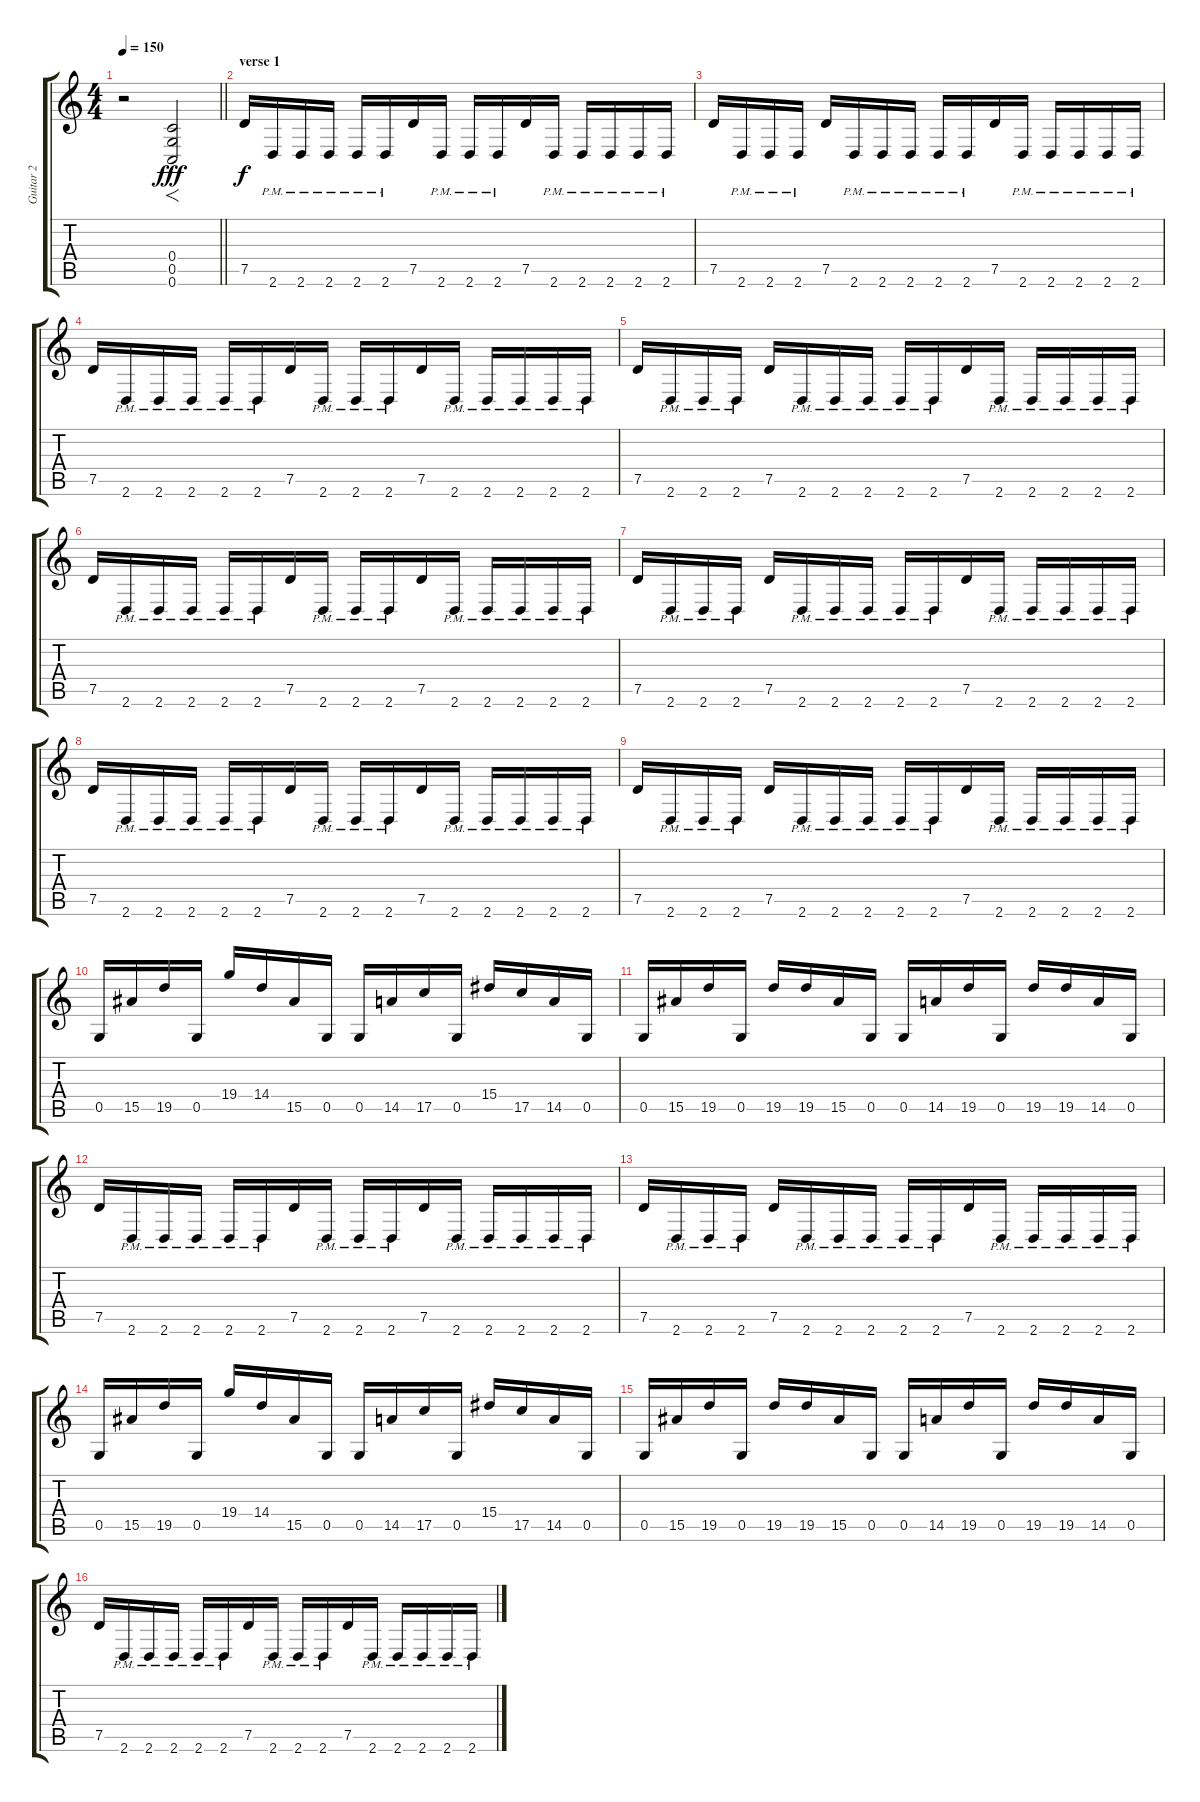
\track ("Guitar 2" "Guitar 2") {instrument distortionguitar}
\staff {score tabs}
\tuning (D4 A3 F3 C3 G2 C2) {hide}
\ts (4 4)
\tempo 150
\clef g2
\barLineRight lightlight
\ks c
r.2{dy f} (0.4 0.5 0.6).2{f dy fff} |
\section ("" "verse 1")
7.5.16{dy f balance 12} 2.6{pm}.16 2.6{pm}.16 2.6{pm}.16 2.6{pm}.16 2.6{pm}.16 7.5.16 2.6{pm}.16 2.6{pm}.16 2.6{pm}.16 7.5.16 2.6{pm}.16 2.6{pm}.16 2.6{pm}.16 2.6{pm}.16 2.6{pm}.16 |
7.5.16 2.6{pm}.16 2.6{pm}.16 2.6{pm}.16 7.5.16 2.6{pm}.16 2.6{pm}.16 2.6{pm}.16 2.6{pm}.16 2.6{pm}.16 7.5.16 2.6{pm}.16 2.6{pm}.16 2.6{pm}.16 2.6{pm}.16 2.6{pm}.16 |
7.5.16 2.6{pm}.16 2.6{pm}.16 2.6{pm}.16 2.6{pm}.16 2.6{pm}.16 7.5.16 2.6{pm}.16 2.6{pm}.16 2.6{pm}.16 7.5.16 2.6{pm}.16 2.6{pm}.16 2.6{pm}.16 2.6{pm}.16 2.6{pm}.16 |
7.5.16 2.6{pm}.16 2.6{pm}.16 2.6{pm}.16 7.5.16 2.6{pm}.16 2.6{pm}.16 2.6{pm}.16 2.6{pm}.16 2.6{pm}.16 7.5.16 2.6{pm}.16 2.6{pm}.16 2.6{pm}.16 2.6{pm}.16 2.6{pm}.16 |
7.5.16 2.6{pm}.16 2.6{pm}.16 2.6{pm}.16 2.6{pm}.16 2.6{pm}.16 7.5.16 2.6{pm}.16 2.6{pm}.16 2.6{pm}.16 7.5.16 2.6{pm}.16 2.6{pm}.16 2.6{pm}.16 2.6{pm}.16 2.6{pm}.16 |
7.5.16 2.6{pm}.16 2.6{pm}.16 2.6{pm}.16 7.5.16 2.6{pm}.16 2.6{pm}.16 2.6{pm}.16 2.6{pm}.16 2.6{pm}.16 7.5.16 2.6{pm}.16 2.6{pm}.16 2.6{pm}.16 2.6{pm}.16 2.6{pm}.16 |
7.5.16 2.6{pm}.16 2.6{pm}.16 2.6{pm}.16 2.6{pm}.16 2.6{pm}.16 7.5.16 2.6{pm}.16 2.6{pm}.16 2.6{pm}.16 7.5.16 2.6{pm}.16 2.6{pm}.16 2.6{pm}.16 2.6{pm}.16 2.6{pm}.16 |
7.5.16 2.6{pm}.16 2.6{pm}.16 2.6{pm}.16 7.5.16 2.6{pm}.16 2.6{pm}.16 2.6{pm}.16 2.6{pm}.16 2.6{pm}.16 7.5.16 2.6{pm}.16 2.6{pm}.16 2.6{pm}.16 2.6{pm}.16 2.6{pm}.16 |
0.5.16 15.5.16 19.5.16 0.5.16 19.4.16 14.4.16 15.5.16 0.5.16 0.5.16 14.5.16 17.5.16 0.5.16 15.4.16 17.5.16 14.5.16 0.5.16 |
0.5.16 15.5.16 19.5.16 0.5.16 19.5.16 19.5.16 15.5.16 0.5.16 0.5.16 14.5.16 19.5.16 0.5.16 19.5.16 19.5.16 14.5.16 0.5.16 |
7.5.16 2.6{pm}.16 2.6{pm}.16 2.6{pm}.16 2.6{pm}.16 2.6{pm}.16 7.5.16 2.6{pm}.16 2.6{pm}.16 2.6{pm}.16 7.5.16 2.6{pm}.16 2.6{pm}.16 2.6{pm}.16 2.6{pm}.16 2.6{pm}.16 |
7.5.16 2.6{pm}.16 2.6{pm}.16 2.6{pm}.16 7.5.16 2.6{pm}.16 2.6{pm}.16 2.6{pm}.16 2.6{pm}.16 2.6{pm}.16 7.5.16 2.6{pm}.16 2.6{pm}.16 2.6{pm}.16 2.6{pm}.16 2.6{pm}.16 |
0.5.16 15.5.16 19.5.16 0.5.16 19.4.16 14.4.16 15.5.16 0.5.16 0.5.16 14.5.16 17.5.16 0.5.16 15.4.16 17.5.16 14.5.16 0.5.16 |
0.5.16 15.5.16 19.5.16 0.5.16 19.5.16 19.5.16 15.5.16 0.5.16 0.5.16 14.5.16 19.5.16 0.5.16 19.5.16 19.5.16 14.5.16 0.5.16 |
7.5.16 2.6{pm}.16 2.6{pm}.16 2.6{pm}.16 2.6{pm}.16 2.6{pm}.16 7.5.16 2.6{pm}.16 2.6{pm}.16 2.6{pm}.16 7.5.16 2.6{pm}.16 2.6{pm}.16 2.6{pm}.16 2.6{pm}.16 2.6{pm}.16
